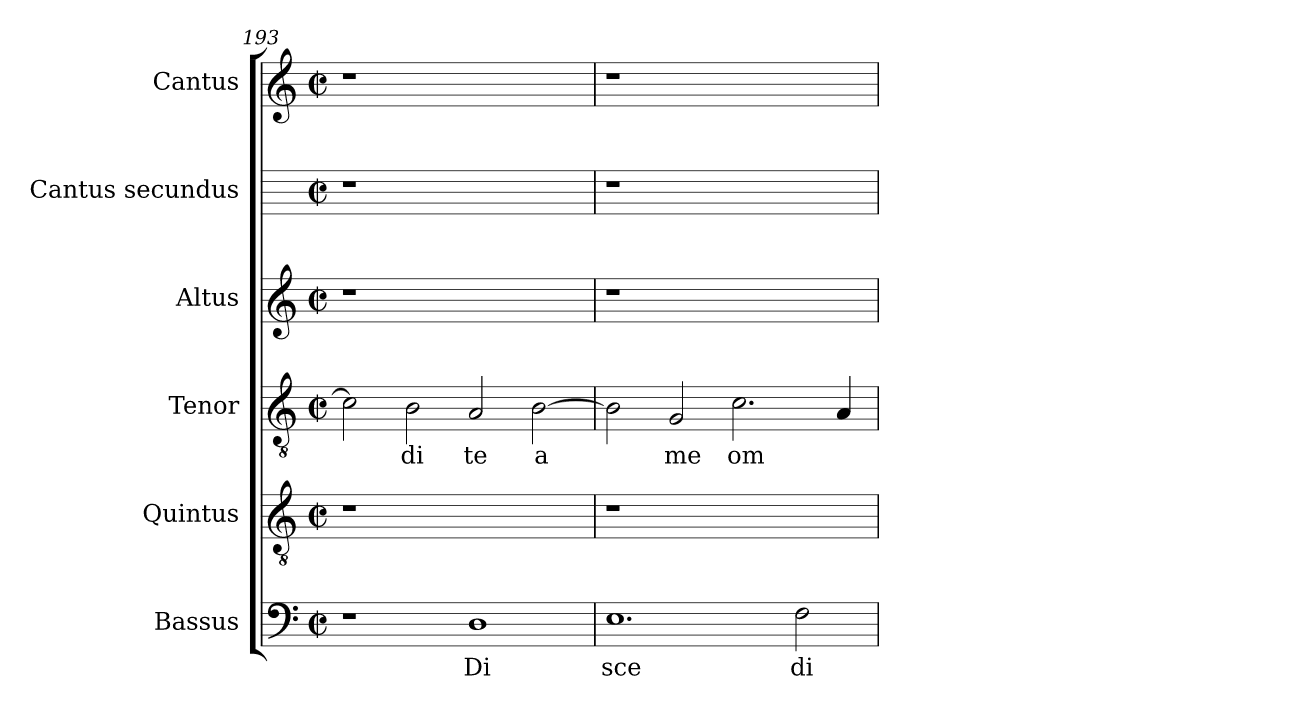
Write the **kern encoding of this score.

**kern	**text	**kern	**kern	**text	**kern	**kern	**kern
*part6	*part6	*part5	*part4	*part4	*part3	*part2	*part1
*staff6	*staff6	*staff5	*staff4	*staff4	*staff3	*staff2	*staff1
*I"Bassus	*	*I"Quintus	*I"Tenor	*	*I"Altus	*I"Cantus  secundus	*I"Cantus
*I'B	*	*I'Q	*I'T	*	*I'A	*	*I'C
*clefF4	*	*clefGv2	*clefGv2	*	*clefG2	*	*clefG2
*k[]	*	*k[]	*k[]	*	*k[]	*k[]	*k[]
*C:	*	*C:	*C:	*	*C:	*C:	*C:
*M2/2	*	*M2/2	*M2/2	*	*M2/2	*M2/2	*M2/2
*met(c|)	*	*met(c|)	*met(c|)	*	*met(c|)	*met(c|)	*met(c|)
=193	=193	=193	=193	=193	=193	=193	=193
!	!	!	!	!LO:LY:b:cj	!	!	!
1r	.	1r	2c\]	.	1r	1r	1r
!	!	!	!	!LO:LY:b:cj	!	!	!
.	.	.	2B\	di	.	.	.
!	!LO:LY:b:cj	!	!	!LO:LY:b:cj	!	!	!
1D	Di	1ryy	2A/	te	1ryy	1ryy	1ryy
!	!	!	!	!LO:LY:b:cj	!	!	!
.	.	.	[>2B\	a	.	.	.
=194	=194	=194	=194	=194	=194	=194	=194
!	!LO:LY:b:cj	!	!	!LO:LY:b:cj	!	!	!
1.E	sce	1r	2B\]	.	1r	1r	1r
!	!	!	!	!LO:LY:b:cj	!	!	!
.	.	.	2G/	me	.	.	.
!	!	!	!	!LO:LY:b:cj	!	!	!
.	.	1ryy	2.c\	om	1ryy	1ryy	1ryy
!	!LO:LY:b:cj	!	!	!	!	!	!
2F\	di	.	.	.	.	.	.
!	!	!	!	!LO:LY:b:cj	!	!	!
.	.	.	4A/	.	.	.	.
=	=	=	=	=	=	=	=
*-	*-	*-	*-	*-	*-	*-	*-
